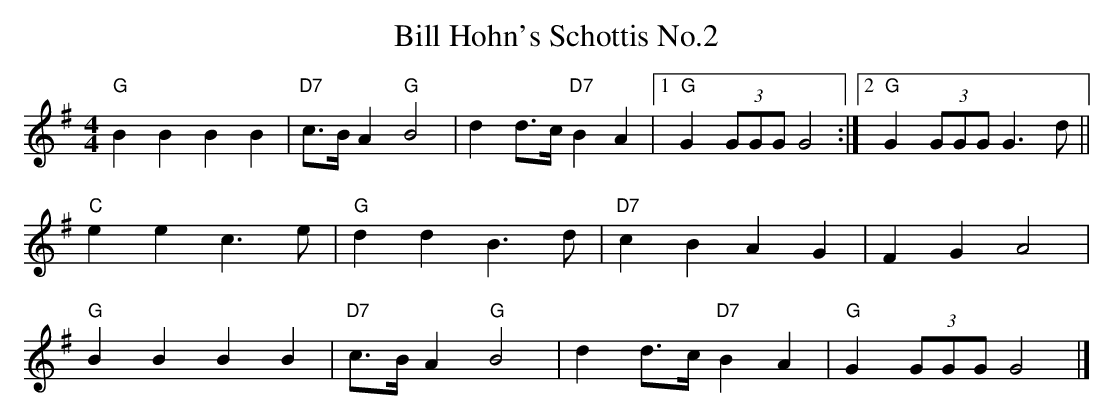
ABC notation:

X:1
T:Bill Hohn's Schottis No.2
M:4/4
L:1/8
K:G
"G"B2B2B2B2 |"D7"c>B A2"G"B4 | d2 d>c "D7"B2A2|1 "G" G2 (3GGG G4 :|2 "G"G2 (3GGG G3d||
"C"e2 e2 c3e | "G"d2d2B3d | "D7"c2B2A2G2 | F2G2A4 |
"G" B2B2B2B2 | "D7"c>B A2"G"B4 | d2d>c "D7"B2A2 | "G"G2 (3GGG G4|]
